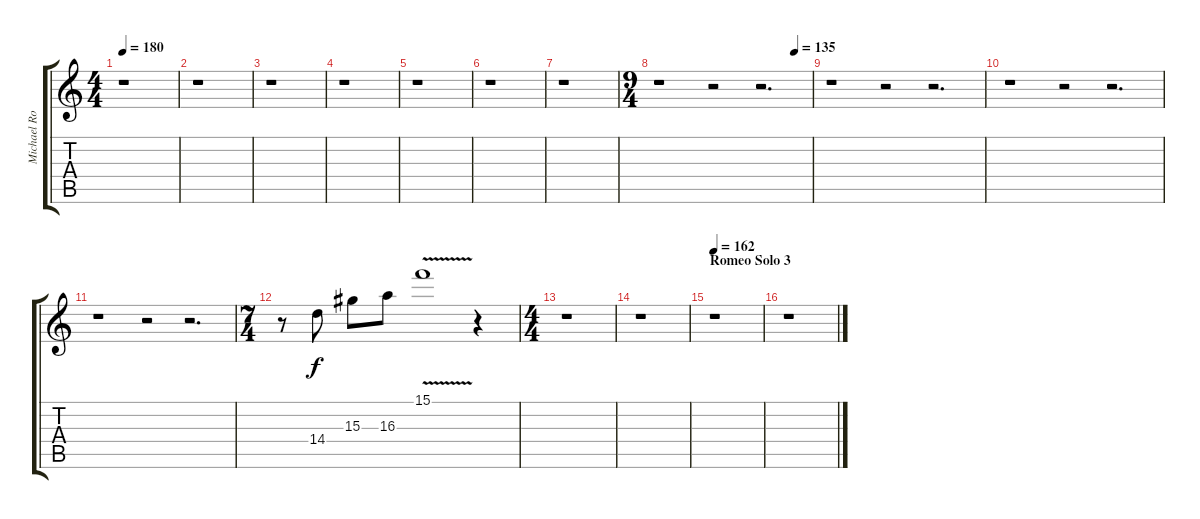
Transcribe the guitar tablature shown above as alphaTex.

\track ("Michael Romeo Clean" "Michael Ro") {instrument electricguitarclean}
\staff {score tabs}
\tuning (D4 A3 F3 C3 G2 D2) {hide}
\ts (4 4)
\tempo 180
\clef g2
\ks c
r.1{dy f} |
r.1 |
r.1 |
r.1 |
r.1 |
r.1 |
r.1 |
\ts (9 4)
\tempo (135 0.8888888888888888)
r.1 r.2 r.2{d} |
r.1 r.2 r.2{d} |
r.1 r.2 r.2{d} |
r.1 r.2 r.2{d} |
\ts (7 4)
r.8 14.4.8{volume 16 balance 8} 15.3.8 16.3.8 15.1{v}.1 r.4 |
\ts (4 4)
r.1 |
r.1 |
\section ("" "Romeo Solo 3")
\tempo 162
r.1 |
r.1
